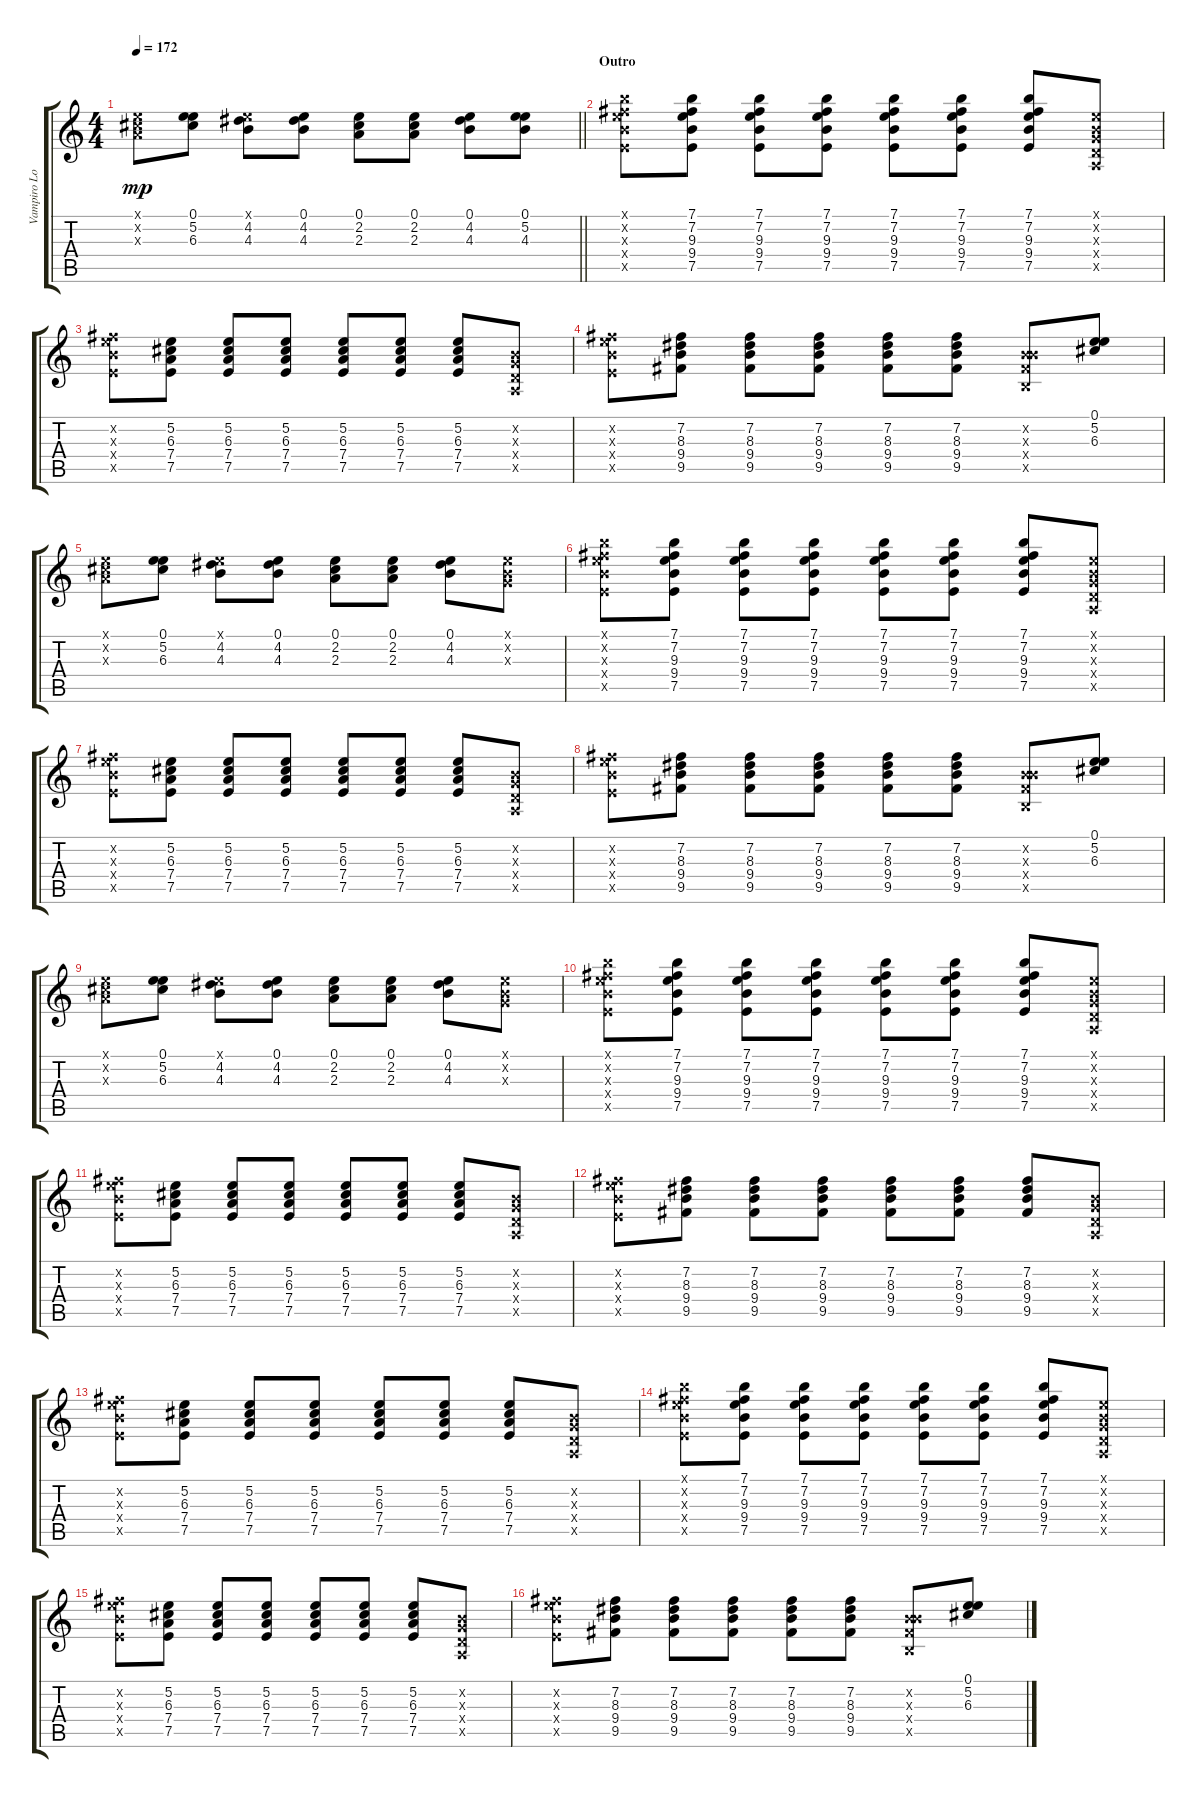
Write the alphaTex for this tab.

\track ("Vampiro Lopez" "Vampiro Lo") {instrument acousticguitarsteel}
\staff {score tabs}
\tuning (E4 B3 G3 D3 A2 E2) {hide}
\ts (4 4)
\tempo 172
\clef g2
\barLineRight lightlight
\ks c
(0.1{x} 2.2{x} 2.3{x}).8{dy mp} (0.1 5.2 6.3).8 (0.1{x} 4.2 4.3).8 (0.1 4.2 4.3).8 (0.1 2.2 2.3).8 (0.1 2.2 2.3).8 (0.1 4.2 4.3).8 (0.1 5.2 4.3).8 |
\section ("" "Outro")
(7.1{x} 7.2{x} 9.3{x} 9.4{x} 7.5{x}).8 (7.1 7.2 9.3 9.4 7.5).8 (7.1 7.2 9.3 9.4 7.5).8 (7.1 7.2 9.3 9.4 7.5).8 (7.1 7.2 9.3 9.4 7.5).8 (7.1 7.2 9.3 9.4 7.5).8 (7.1 7.2 9.3 9.4 7.5).8 (0.1{x} 0.2{x} 0.3{x} 0.4{x} 0.5{x}).8 |
(7.2{x} 9.3{x} 9.4{x} 7.5{x}).8 (5.2 6.3 7.4 7.5).8 (5.2 6.3 7.4 7.5).8 (5.2 6.3 7.4 7.5).8 (5.2 6.3 7.4 7.5).8 (5.2 6.3 7.4 7.5).8 (5.2 6.3 7.4 7.5).8 (0.2{x} 0.3{x} 0.4{x} 0.5{x}).8 |
(7.2{x} 9.3{x} 9.4{x} 7.5{x}).8 (7.2 8.3 9.4 9.5).8 (7.2 8.3 9.4 9.5).8 (7.2 8.3 9.4 9.5).8 (7.2 8.3 9.4 9.5).8 (7.2 8.3 9.4 9.5).8 (0.2{x} 4.3{x} 4.4{x} 2.5{x}).8 (0.1 5.2 6.3).8 |
(0.1{x} 2.2{x} 2.3{x}).8 (0.1 5.2 6.3).8 (0.1{x} 4.2 4.3).8 (0.1 4.2 4.3).8 (0.1 2.2 2.3).8 (0.1 2.2 2.3).8 (0.1 4.2 4.3).8 (0.1{x} 0.2{x} 0.3{x}).8 |
(7.1{x} 7.2{x} 9.3{x} 9.4{x} 7.5{x}).8 (7.1 7.2 9.3 9.4 7.5).8 (7.1 7.2 9.3 9.4 7.5).8 (7.1 7.2 9.3 9.4 7.5).8 (7.1 7.2 9.3 9.4 7.5).8 (7.1 7.2 9.3 9.4 7.5).8 (7.1 7.2 9.3 9.4 7.5).8 (0.1{x} 0.2{x} 0.3{x} 0.4{x} 0.5{x}).8 |
(7.2{x} 9.3{x} 9.4{x} 7.5{x}).8 (5.2 6.3 7.4 7.5).8 (5.2 6.3 7.4 7.5).8 (5.2 6.3 7.4 7.5).8 (5.2 6.3 7.4 7.5).8 (5.2 6.3 7.4 7.5).8 (5.2 6.3 7.4 7.5).8 (0.2{x} 0.3{x} 0.4{x} 0.5{x}).8 |
(7.2{x} 9.3{x} 9.4{x} 7.5{x}).8 (7.2 8.3 9.4 9.5).8 (7.2 8.3 9.4 9.5).8 (7.2 8.3 9.4 9.5).8 (7.2 8.3 9.4 9.5).8 (7.2 8.3 9.4 9.5).8 (0.2{x} 4.3{x} 4.4{x} 2.5{x}).8 (0.1 5.2 6.3).8 |
(0.1{x} 2.2{x} 2.3{x}).8 (0.1 5.2 6.3).8 (0.1{x} 4.2 4.3).8 (0.1 4.2 4.3).8 (0.1 2.2 2.3).8 (0.1 2.2 2.3).8 (0.1 4.2 4.3).8 (0.1{x} 0.2{x} 0.3{x}).8 |
(7.1{x} 7.2{x} 9.3{x} 9.4{x} 7.5{x}).8 (7.1 7.2 9.3 9.4 7.5).8 (7.1 7.2 9.3 9.4 7.5).8 (7.1 7.2 9.3 9.4 7.5).8 (7.1 7.2 9.3 9.4 7.5).8 (7.1 7.2 9.3 9.4 7.5).8 (7.1 7.2 9.3 9.4 7.5).8 (0.1{x} 0.2{x} 0.3{x} 0.4{x} 0.5{x}).8 |
(7.2{x} 9.3{x} 9.4{x} 7.5{x}).8 (5.2 6.3 7.4 7.5).8 (5.2 6.3 7.4 7.5).8 (5.2 6.3 7.4 7.5).8 (5.2 6.3 7.4 7.5).8 (5.2 6.3 7.4 7.5).8 (5.2 6.3 7.4 7.5).8 (0.2{x} 0.3{x} 0.4{x} 0.5{x}).8 |
(7.2{x} 9.3{x} 9.4{x} 7.5{x}).8 (7.2 8.3 9.4 9.5).8 (7.2 8.3 9.4 9.5).8 (7.2 8.3 9.4 9.5).8 (7.2 8.3 9.4 9.5).8 (7.2 8.3 9.4 9.5).8 (7.2 8.3 9.4 9.5).8 (0.2{x} 0.3{x} 0.4{x} 0.5{x}).8 |
(7.2{x} 9.3{x} 9.4{x} 7.5{x}).8 (5.2 6.3 7.4 7.5).8 (5.2 6.3 7.4 7.5).8 (5.2 6.3 7.4 7.5).8 (5.2 6.3 7.4 7.5).8 (5.2 6.3 7.4 7.5).8 (5.2 6.3 7.4 7.5).8 (0.2{x} 0.3{x} 0.4{x} 0.5{x}).8 |
(7.1{x} 7.2{x} 9.3{x} 9.4{x} 7.5{x}).8{volume 6} (7.1 7.2 9.3 9.4 7.5).8 (7.1 7.2 9.3 9.4 7.5).8 (7.1 7.2 9.3 9.4 7.5).8 (7.1 7.2 9.3 9.4 7.5).8 (7.1 7.2 9.3 9.4 7.5).8 (7.1 7.2 9.3 9.4 7.5).8 (0.1{x} 0.2{x} 0.3{x} 0.4{x} 0.5{x}).8 |
(7.2{x} 9.3{x} 9.4{x} 7.5{x}).8 (5.2 6.3 7.4 7.5).8 (5.2 6.3 7.4 7.5).8 (5.2 6.3 7.4 7.5).8 (5.2 6.3 7.4 7.5).8 (5.2 6.3 7.4 7.5).8 (5.2 6.3 7.4 7.5).8 (0.2{x} 0.3{x} 0.4{x} 0.5{x}).8 |
(7.2{x} 9.3{x} 9.4{x} 7.5{x}).8 (7.2 8.3 9.4 9.5).8 (7.2 8.3 9.4 9.5).8 (7.2 8.3 9.4 9.5).8 (7.2 8.3 9.4 9.5).8 (7.2 8.3 9.4 9.5).8 (0.2{x} 4.3{x} 4.4{x} 2.5{x}).8 (0.1 5.2 6.3).8
